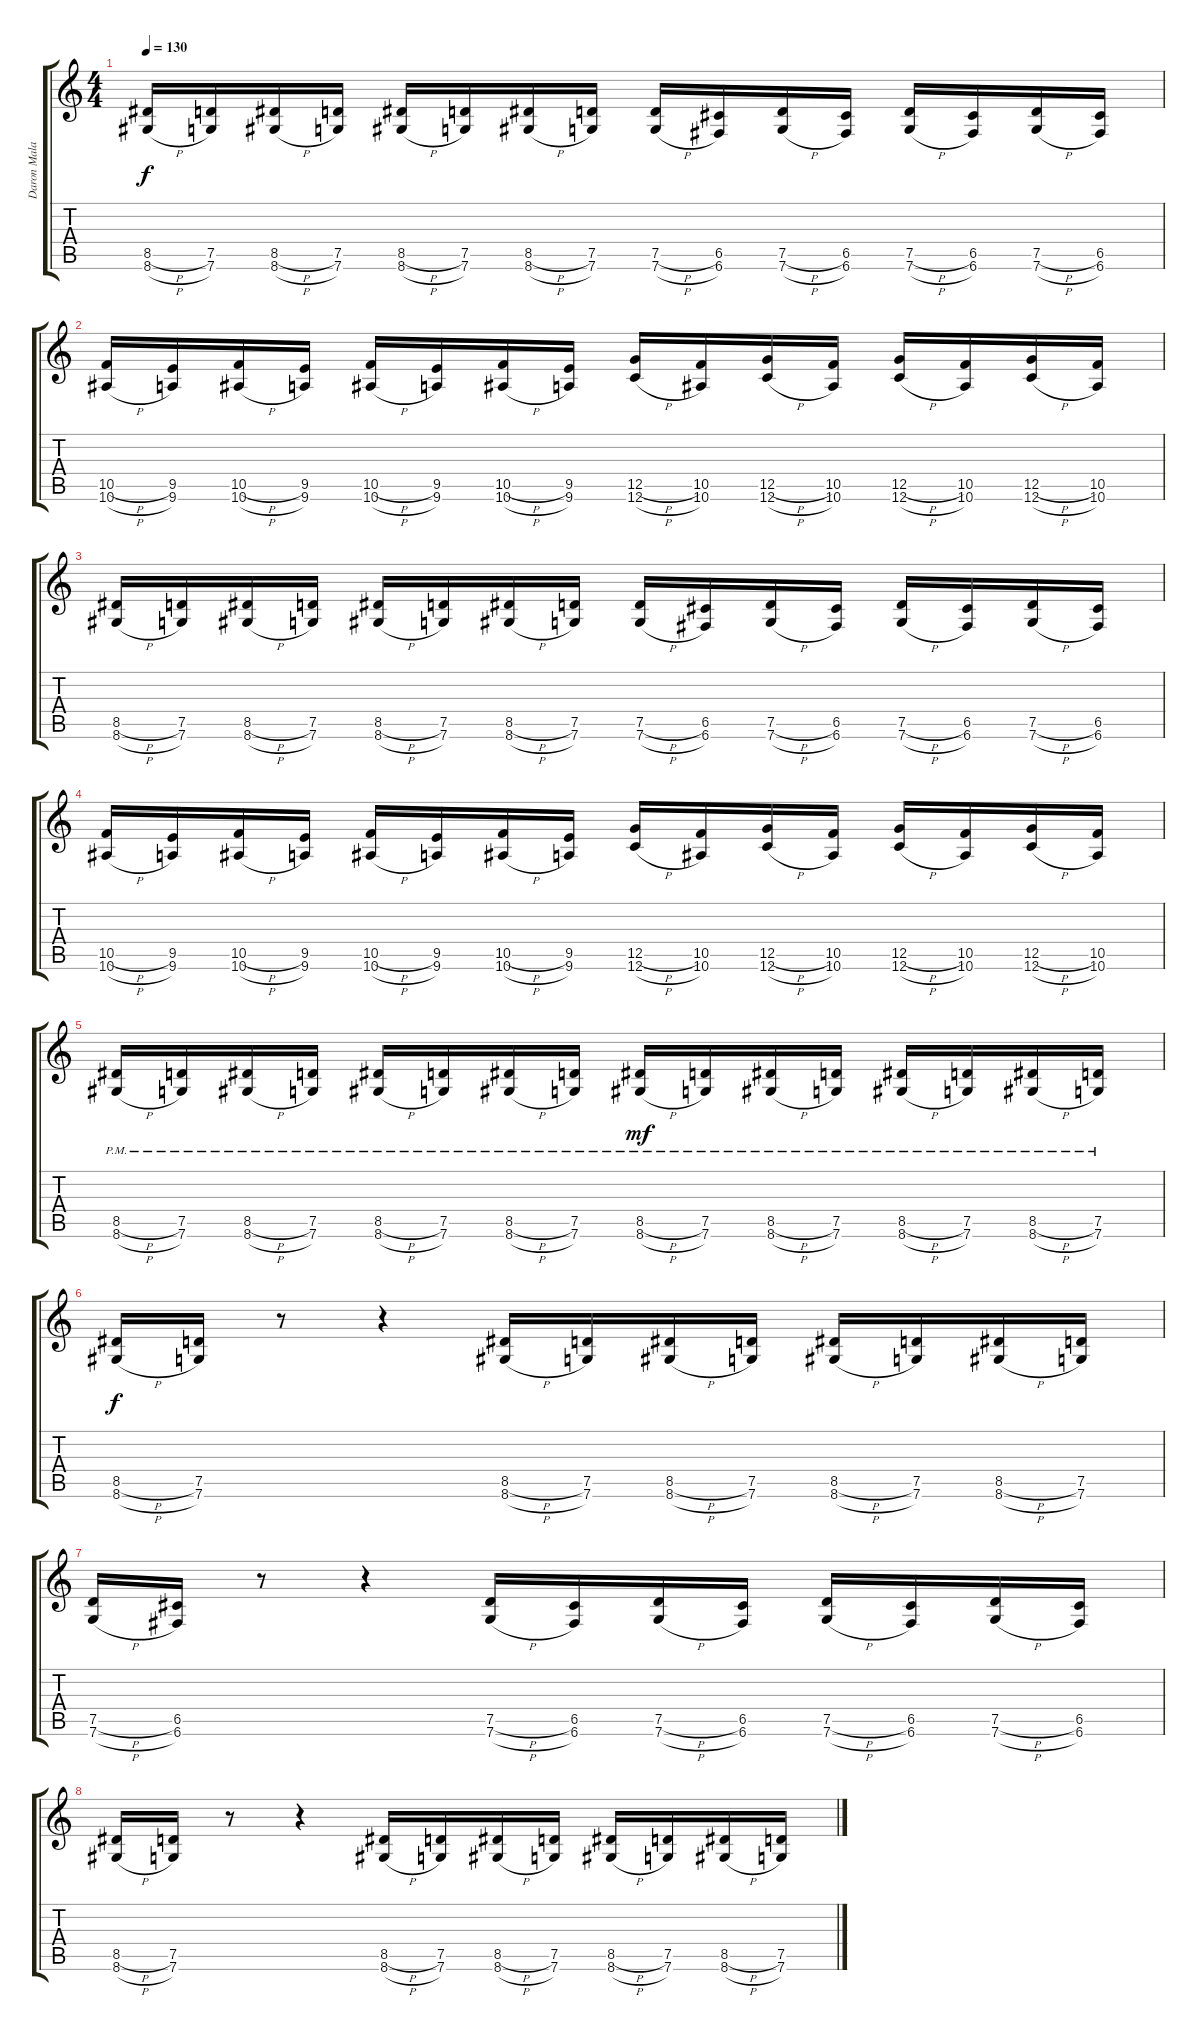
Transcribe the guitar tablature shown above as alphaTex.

\track ("Daron Malakian" "Daron Mala") {instrument distortionguitar}
\staff {score tabs}
\tuning (D4 A3 F3 C3 G2 C2) {hide}
\ts (4 4)
\tempo 130
\clef g2
\ks c
(8.5{h} 8.6{h}).16{dy f} (7.5 7.6).16 (8.5{h} 8.6{h}).16 (7.5 7.6).16 (8.5{h} 8.6{h}).16 (7.5 7.6).16 (8.5{h} 8.6{h}).16 (7.5 7.6).16 (7.5{h} 7.6{h}).16 (6.5 6.6).16 (7.5{h} 7.6{h}).16 (6.5 6.6).16 (7.5{h} 7.6{h}).16 (6.5 6.6).16 (7.5{h} 7.6{h}).16 (6.5 6.6).16 |
(10.5{h} 10.6{h}).16 (9.5 9.6).16 (10.5{h} 10.6{h}).16 (9.5 9.6).16 (10.5{h} 10.6{h}).16 (9.5 9.6).16 (10.5{h} 10.6{h}).16 (9.5 9.6).16 (12.5{h} 12.6{h}).16 (10.5 10.6).16 (12.5{h} 12.6{h}).16 (10.5 10.6).16 (12.5{h} 12.6{h}).16 (10.5 10.6).16 (12.5{h} 12.6{h}).16 (10.5 10.6).16 |
(8.5{h} 8.6{h}).16 (7.5 7.6).16 (8.5{h} 8.6{h}).16 (7.5 7.6).16 (8.5{h} 8.6{h}).16 (7.5 7.6).16 (8.5{h} 8.6{h}).16 (7.5 7.6).16 (7.5{h} 7.6{h}).16 (6.5 6.6).16 (7.5{h} 7.6{h}).16 (6.5 6.6).16 (7.5{h} 7.6{h}).16 (6.5 6.6).16 (7.5{h} 7.6{h}).16 (6.5 6.6).16 |
(10.5{h} 10.6{h}).16 (9.5 9.6).16 (10.5{h} 10.6{h}).16 (9.5 9.6).16 (10.5{h} 10.6{h}).16 (9.5 9.6).16 (10.5{h} 10.6{h}).16 (9.5 9.6).16 (12.5{h} 12.6{h}).16 (10.5 10.6).16 (12.5{h} 12.6{h}).16 (10.5 10.6).16 (12.5{h} 12.6{h}).16 (10.5 10.6).16 (12.5{h} 12.6{h}).16 (10.5 10.6).16 |
(8.5{h pm} 8.6{h pm}).16 (7.5{pm} 7.6{pm}).16 (8.5{h pm} 8.6{h pm}).16 (7.5{pm} 7.6{pm}).16 (8.5{h pm} 8.6{h pm}).16 (7.5{pm} 7.6{pm}).16 (8.5{h pm} 8.6{h pm}).16 (7.5{pm} 7.6{pm}).16 (8.5{h pm} 8.6{h pm}).16{dy mf} (7.5{pm} 7.6{pm}).16 (8.5{h pm} 8.6{h pm}).16 (7.5{pm} 7.6{pm}).16 (8.5{h pm} 8.6{h pm}).16 (7.5{pm} 7.6{pm}).16 (8.5{h pm} 8.6{h pm}).16 (7.5{pm} 7.6{pm}).16 |
(8.5{h} 8.6{h}).16{dy f} (7.5 7.6).16 r.8 r.4 (8.5{h} 8.6{h}).16 (7.5 7.6).16 (8.5{h} 8.6{h}).16 (7.5 7.6).16 (8.5{h} 8.6{h}).16 (7.5 7.6).16 (8.5{h} 8.6{h}).16 (7.5 7.6).16 |
(7.5{h} 7.6{h}).16 (6.5 6.6).16 r.8 r.4 (7.5{h} 7.6{h}).16 (6.5 6.6).16 (7.5{h} 7.6{h}).16 (6.5 6.6).16 (7.5{h} 7.6{h}).16 (6.5 6.6).16 (7.5{h} 7.6{h}).16 (6.5 6.6).16 |
(8.5{h} 8.6{h}).16 (7.5 7.6).16 r.8 r.4 (8.5{h} 8.6{h}).16 (7.5 7.6).16 (8.5{h} 8.6{h}).16 (7.5 7.6).16 (8.5{h} 8.6{h}).16 (7.5 7.6).16 (8.5{h} 8.6{h}).16 (7.5 7.6).16
